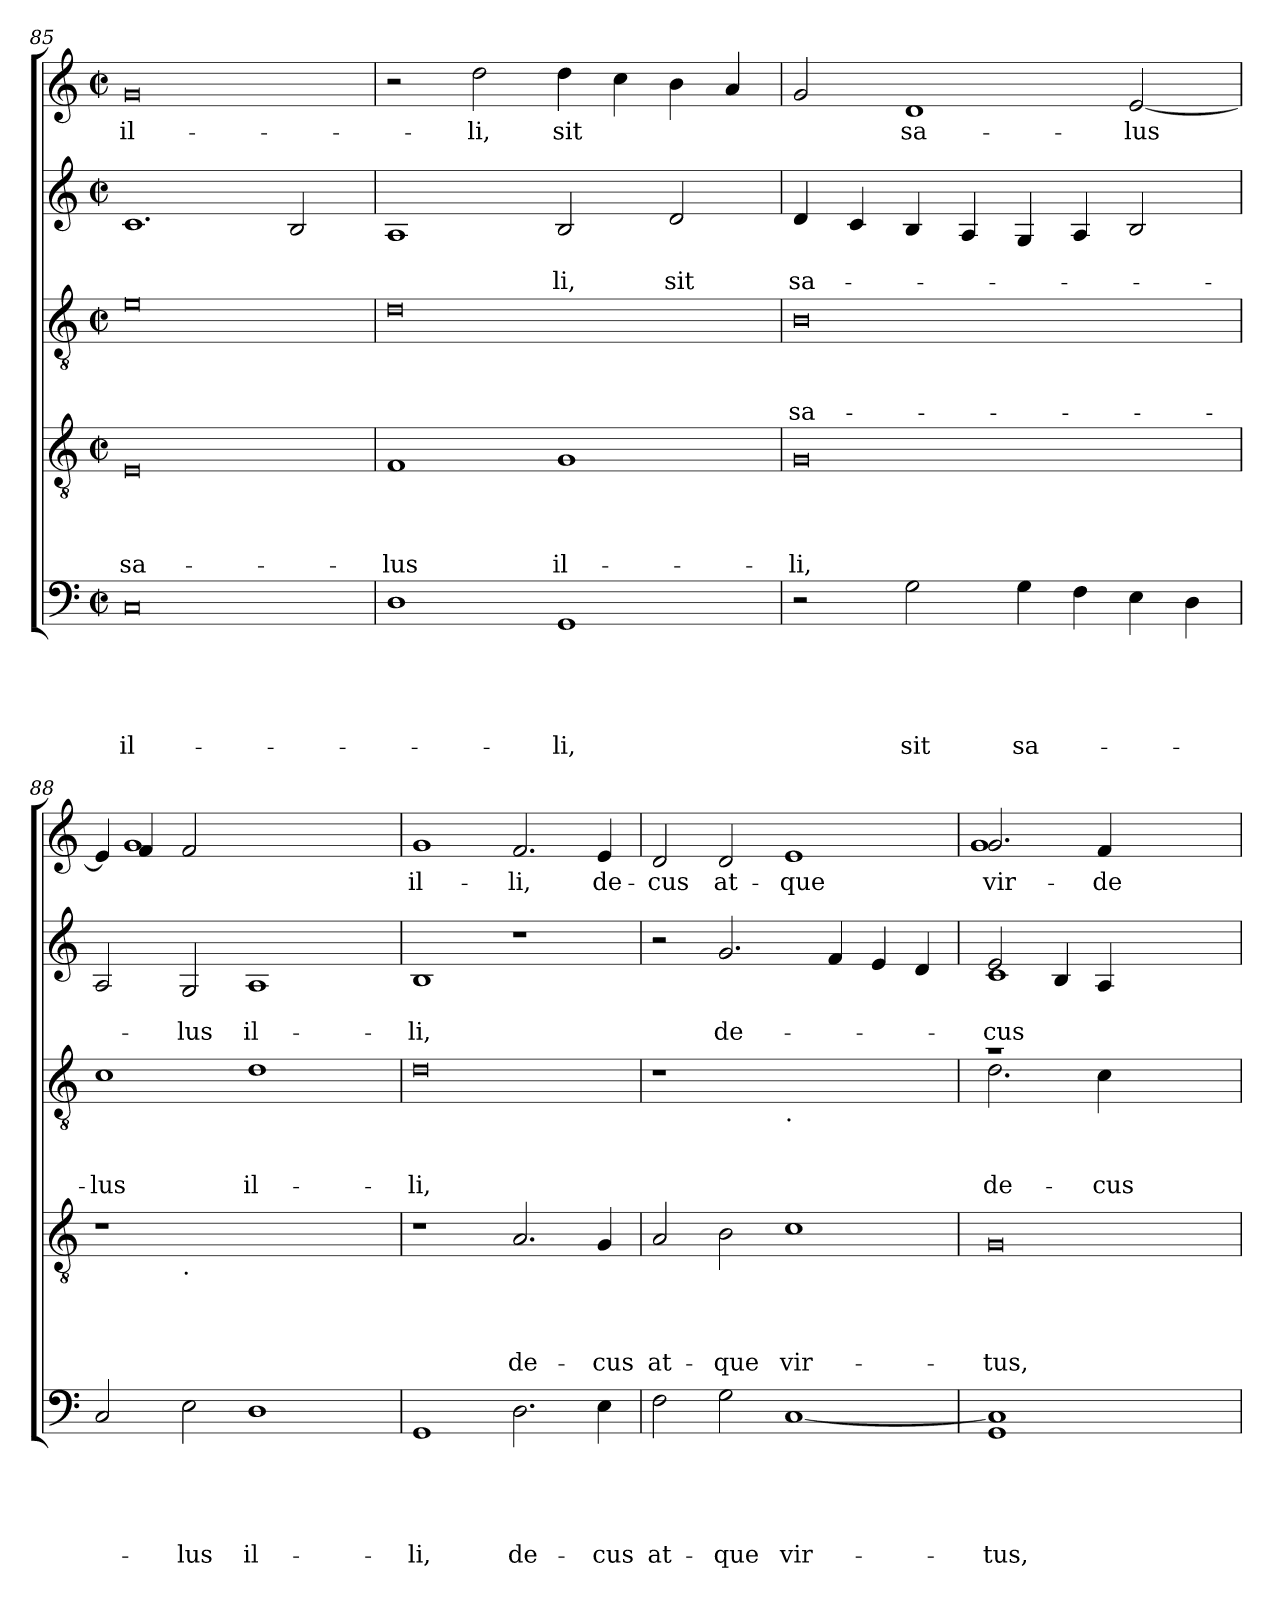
**kern	**text	**text	**text	**text	**text	**kern	**text	**text	**text	**text	**kern	**text	**text	**text	**kern	**text	**text	**kern	**text
*part5	*part5	*part5	*part5	*part5	*part5	*part4	*part4	*part4	*part4	*part4	*part3	*part3	*part3	*part3	*part2	*part2	*part2	*part1	*part1
*staff5	*staff5	*staff5	*staff5	*staff5	*staff5	*staff4	*staff4	*staff4	*staff4	*staff4	*staff3	*staff3	*staff3	*staff3	*staff2	*staff2	*staff2	*staff1	*staff1
*clefF4	*	*	*	*	*	*clefGv2	*	*	*	*	*clefGv2	*	*	*	*clefG2	*	*	*clefG2	*
*k[]	*	*	*	*	*	*k[]	*	*	*	*	*k[]	*	*	*	*k[]	*	*	*k[]	*
*C:	*	*	*	*	*	*C:	*	*	*	*	*C:	*	*	*	*C:	*	*	*C:	*
*M2/2	*	*	*	*	*	*M2/2	*	*	*	*	*M2/2	*	*	*	*M2/2	*	*	*M2/2	*
*met(c|)	*	*	*	*	*	*met(c|)	*	*	*	*	*met(c|)	*	*	*	*met(c|)	*	*	*met(c|)	*
=85	=85	=85	=85	=85	=85	=85	=85	=85	=85	=85	=85	=85	=85	=85	=85	=85	=85	=85	=85
!	!	!	!	!	!LO:LY:b:rj	!	!	!	!	!LO:LY:b:rj	!	!	!	!	!	!	!	!	!LO:LY:b
0C	.	.	.	.	il-	0E	.	.	.	sa-	0e	.	.	.	1.c	.	.	0g	il-
.	.	.	.	.	.	.	.	.	.	.	.	.	.	.	2B/	.	.	.	.
!!LO:PB:g=z
=86	=86	=86	=86	=86	=86	=86	=86	=86	=86	=86	=86	=86	=86	=86	=86	=86	=86	=86	=86
!	!	!	!	!	!	!	!	!	!	!LO:LY:b	!	!	!	!	!	!	!	!	!
1D	.	.	.	.	.	1F	.	.	.	-lus	0d	.	.	.	1A	.	.	2r	.
!	!	!	!	!	!	!	!	!	!	!	!	!	!	!	!	!	!	!	!LO:LY:b
.	.	.	.	.	.	.	.	.	.	.	.	.	.	.	.	.	.	2dd\	-li,
!	!	!	!	!	!LO:LY:b	!	!	!	!	!LO:LY:b:rj	!	!	!	!	!	!	!LO:LY:b	!	!LO:LY:b
1GG	.	.	.	.	-li,	1G	.	.	.	il-	.	.	.	.	2B/	.	-li,	4dd\	sit
.	.	.	.	.	.	.	.	.	.	.	.	.	.	.	.	.	.	4cc\	.
!	!	!	!	!	!	!	!	!	!	!	!	!	!	!	!	!	!LO:LY:b	!	!
.	.	.	.	.	.	.	.	.	.	.	.	.	.	.	2d/	.	sit	4b\	.
.	.	.	.	.	.	.	.	.	.	.	.	.	.	.	.	.	.	4a/	.
=87	=87	=87	=87	=87	=87	=87	=87	=87	=87	=87	=87	=87	=87	=87	=87	=87	=87	=87	=87
!	!	!	!	!	!	!	!	!	!	!LO:LY:b	!	!	!	!LO:LY:b:rj	!	!	!LO:LY:b	!	!
2r	.	.	.	.	.	0G	.	.	.	-li,	0B	.	.	sa-	4d/	.	sa-	2g/	.
.	.	.	.	.	.	.	.	.	.	.	.	.	.	.	4c/	.	.	.	.
!	!	!	!	!	!LO:LY:b	!	!	!	!	!	!	!	!	!	!	!	!	!	!LO:LY:b
2G\	.	.	.	.	sit	.	.	.	.	.	.	.	.	.	4B/	.	.	1d	sa-
.	.	.	.	.	.	.	.	.	.	.	.	.	.	.	4A/	.	.	.	.
!	!	!	!	!	!LO:LY:b	!	!	!	!	!	!	!	!	!	!	!	!	!	!
4G\	.	.	.	.	sa-	.	.	.	.	.	.	.	.	.	4G/	.	.	.	.
4F\	.	.	.	.	.	.	.	.	.	.	.	.	.	.	4A/	.	.	.	.
!	!	!	!	!	!	!	!	!	!	!	!	!	!	!	!	!	!	!	!LO:LY:b
4E\	.	.	.	.	.	.	.	.	.	.	.	.	.	.	2B/	.	.	[<2e/	-lus
4D\	.	.	.	.	.	.	.	.	.	.	.	.	.	.	.	.	.	.	.
=88	=88	=88	=88	=88	=88	=88	=88	=88	=88	=88	=88	=88	=88	=88	=88	=88	=88	=88	=88
!	!	!	!	!	!	!	!	!	!	!	!	!	!	!LO:LY:b	!	!	!	!	!
*	*	*	*	*	*	*^	*	*	*	*	*	*	*	*	*	*	*	*^	*
2C/	.	.	.	.	.	1r	2ryy	.	.	.	.	1c	.	.	-lus	2A/	.	.	4e/]	4ryy	.
.	.	.	.	.	.	.	.	.	.	.	.	.	.	.	.	.	.	.	4f/	1g	.
!	!	!	!	!	!	!	!LO:TX:b:t=.	!	!	!	!	!	!	!	!	!	!	!	!	!	!
!	!	!	!	!	!LO:LY:b	!	!	!	!	!	!	!	!	!	!	!	!	!LO:LY:b	!	!	!
2E\	.	.	.	.	-lus	.	1.ryy	.	.	.	.	.	.	.	.	2G/	.	-lus	2f/	.	.
!	!	!	!	!	!LO:LY:b:rj	!	!	!	!	!	!	!	!	!	!LO:LY:b:rj	!	!	!LO:LY:b:rj	!	!	!
1D	.	.	.	.	il-	1ryy	.	.	.	.	.	1d	.	.	il-	1A	.	il-	2.ryy	.	.
.	.	.	.	.	.	.	.	.	.	.	.	.	.	.	.	.	.	.	.	2.ryy	.
.	.	.	.	.	.	.	.	.	.	.	.	.	.	.	.	.	.	.	4ryy	.	.
*	*	*	*	*	*	*	*	*	*	*	*	*	*	*	*	*	*	*	*v	*v	*
=89	=89	=89	=89	=89	=89	=89	=89	=89	=89	=89	=89	=89	=89	=89	=89	=89	=89	=89	=89	=89
!	!	!	!	!	!LO:LY:b	!	!	!	!	!	!	!	!	!	!LO:LY:b	!	!	!LO:LY:b	!	!LO:LY:b
*	*	*	*	*	*	*v	*v	*	*	*	*	*	*	*	*	*	*	*	*	*
1GG	.	.	.	.	-li,	1r	.	.	.	.	0d	.	.	-li,	1B	.	-li,	1g	il-
!	!	!	!	!	!LO:LY:b	!	!	!	!	!LO:LY:b	!	!	!	!	!	!	!	!	!LO:LY:b
2.D\	.	.	.	.	de-	2.A/	.	.	.	de-	.	.	.	.	1r	.	.	2.f/	-li,
!	!	!	!	!	!LO:LY:b	!	!	!	!	!LO:LY:b	!	!	!	!	!	!	!	!	!LO:LY:b
4E\	.	.	.	.	-cus	4G/	.	.	.	-cus	.	.	.	.	.	.	.	4e/	de-
=90	=90	=90	=90	=90	=90	=90	=90	=90	=90	=90	=90	=90	=90	=90	=90	=90	=90	=90	=90
!	!	!	!	!	!LO:LY:b	!	!	!	!	!LO:LY:b	!	!	!	!	!	!	!	!	!LO:LY:b
2F\	.	.	.	.	at-	2A/	.	.	.	at-	1r	.	.	.	2r	.	.	2d/	-cus
!	!	!	!	!	!LO:LY:b	!	!	!	!	!LO:LY:b	!	!	!	!	!	!	!LO:LY:b	!	!LO:LY:b
2G\	.	.	.	.	-que	2B\	.	.	.	-que	.	.	.	.	2.g/	.	de-	2d/	at-
!	!	!	!	!	!	!	!	!	!	!	!LO:TX:b:t=.	!	!	!	!	!	!	!	!
!	!	!	!	!	!LO:LY:b	!	!	!	!	!LO:LY:b	!	!	!	!	!	!	!	!	!LO:LY:b
[<1C	.	.	.	.	vir-	1c	.	.	.	vir-	1ryy	.	.	.	.	.	.	1e	-que
.	.	.	.	.	.	.	.	.	.	.	.	.	.	.	4f/	.	.	.	.
.	.	.	.	.	.	.	.	.	.	.	.	.	.	.	4e/	.	.	.	.
.	.	.	.	.	.	.	.	.	.	.	.	.	.	.	4d/	.	.	.	.
=91	=91	=91	=91	=91	=91	=91	=91	=91	=91	=91	=91	=91	=91	=91	=91	=91	=91	=91	=91
!	!	!	!	!	!LO:LY:b	!	!	!	!	!LO:LY:b	!	!	!	!LO:LY:b	!	!	!LO:LY:b	!	!LO:LY:b
*	*	*	*	*	*	*	*	*	*	*	*^	*	*	*	*^	*	*	*^	*
!	!	!	!	!	!	!	!	!	!	!	!	!	!	!	!	!	!	!	!	!	!	!LO:LY:b
1GG 1C]	.	.	.	.	-tus,	0G	.	.	.	-tus,	1ra	2.d\	.	.	de-	2e/	1c	.	-cus	2.g/	1g	-vir-
.	.	.	.	.	.	.	.	.	.	.	.	.	.	.	.	4B/	.	.	.	.	.	.
!	!	!	!	!	!	!	!	!	!	!	!	!	!	!	!LO:LY:b	!	!	!	!	!	!	!LO:LY:b
.	.	.	.	.	.	.	.	.	.	.	.	4c\	.	.	-cus	4A/	.	.	.	4f/	.	de-
1ryy	.	.	.	.	.	.	.	.	.	.	1ryy	1ryy	.	.	.	1ryy	1ryy	.	.	1ryy	1ryy	.
*	*	*	*	*	*	*	*	*	*	*	*v	*v	*	*	*	*	*	*	*	*v	*v	*
*	*	*	*	*	*	*	*	*	*	*	*	*	*	*	*v	*v	*	*	*	*
=	=	=	=	=	=	=	=	=	=	=	=	=	=	=	=	=	=	=	=
*-	*-	*-	*-	*-	*-	*-	*-	*-	*-	*-	*-	*-	*-	*-	*-	*-	*-	*-	*-
